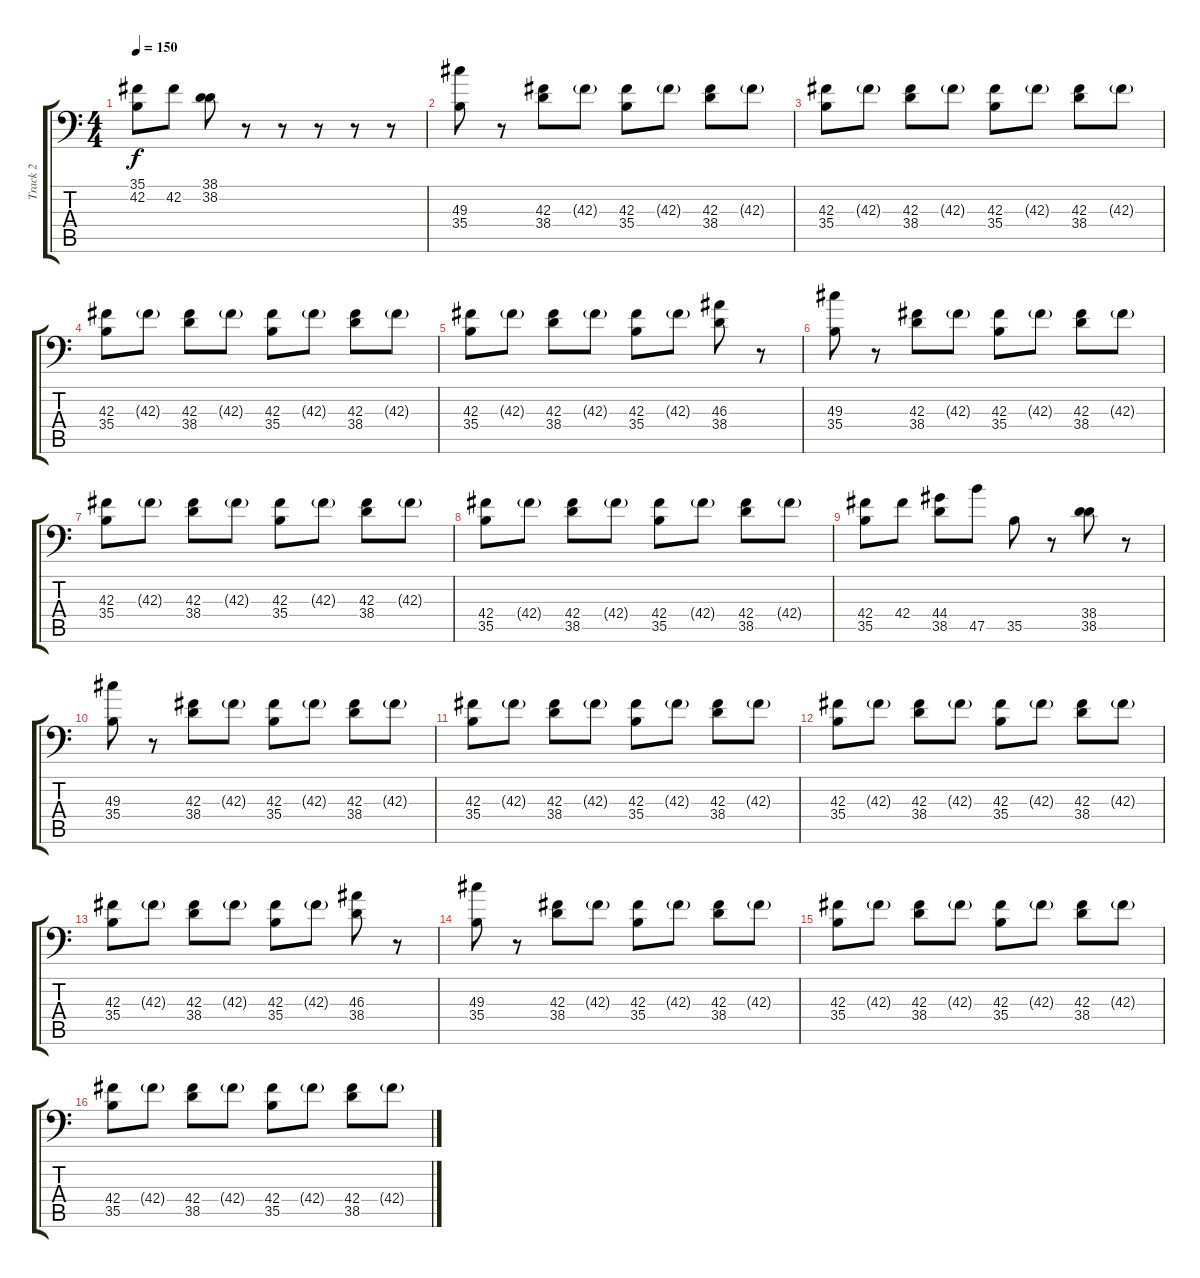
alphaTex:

\track ("Track 2" "Track 2") {instrument acousticgrandpiano}
\staff {score tabs}
\tuning (C-1 C-1 C-1 C-1 C-1 C-1) {hide}
\ts (4 4)
\tempo 150
\clef f4
\ks c
(35.1 42.2).8{dy f} 42.2.8 (38.1 38.2).8 r.8 r.8 r.8 r.8 r.8 |
(49.3 35.4).8 r.8 (42.3 38.4).8 42.3{g}.8 (42.3 35.4).8 42.3{g}.8 (42.3 38.4).8 42.3{g}.8 |
(42.3 35.4).8 42.3{g}.8 (42.3 38.4).8 42.3{g}.8 (42.3 35.4).8 42.3{g}.8 (42.3 38.4).8 42.3{g}.8 |
(42.3 35.4).8 42.3{g}.8 (42.3 38.4).8 42.3{g}.8 (42.3 35.4).8 42.3{g}.8 (42.3 38.4).8 42.3{g}.8 |
(42.3 35.4).8 42.3{g}.8 (42.3 38.4).8 42.3{g}.8 (42.3 35.4).8 42.3{g}.8 (46.3 38.4).8 r.8 |
(49.3 35.4).8 r.8 (42.3 38.4).8 42.3{g}.8 (42.3 35.4).8 42.3{g}.8 (42.3 38.4).8 42.3{g}.8 |
(42.3 35.4).8 42.3{g}.8 (42.3 38.4).8 42.3{g}.8 (42.3 35.4).8 42.3{g}.8 (42.3 38.4).8 42.3{g}.8 |
(42.4 35.5).8 42.4{g}.8 (42.4 38.5).8 42.4{g}.8 (42.4 35.5).8 42.4{g}.8 (42.4 38.5).8 42.4{g}.8 |
(42.4 35.5).8 42.4.8 (44.4 38.5).8 47.5.8 35.5.8 r.8 (38.4 38.5).8 r.8 |
(49.3 35.4).8 r.8 (42.3 38.4).8 42.3{g}.8 (42.3 35.4).8 42.3{g}.8 (42.3 38.4).8 42.3{g}.8 |
(42.3 35.4).8 42.3{g}.8 (42.3 38.4).8 42.3{g}.8 (42.3 35.4).8 42.3{g}.8 (42.3 38.4).8 42.3{g}.8 |
(42.3 35.4).8 42.3{g}.8 (42.3 38.4).8 42.3{g}.8 (42.3 35.4).8 42.3{g}.8 (42.3 38.4).8 42.3{g}.8 |
(42.3 35.4).8 42.3{g}.8 (42.3 38.4).8 42.3{g}.8 (42.3 35.4).8 42.3{g}.8 (46.3 38.4).8 r.8 |
(49.3 35.4).8 r.8 (42.3 38.4).8 42.3{g}.8 (42.3 35.4).8 42.3{g}.8 (42.3 38.4).8 42.3{g}.8 |
(42.3 35.4).8 42.3{g}.8 (42.3 38.4).8 42.3{g}.8 (42.3 35.4).8 42.3{g}.8 (42.3 38.4).8 42.3{g}.8 |
(42.4 35.5).8 42.4{g}.8 (42.4 38.5).8 42.4{g}.8 (42.4 35.5).8 42.4{g}.8 (42.4 38.5).8 42.4{g}.8
